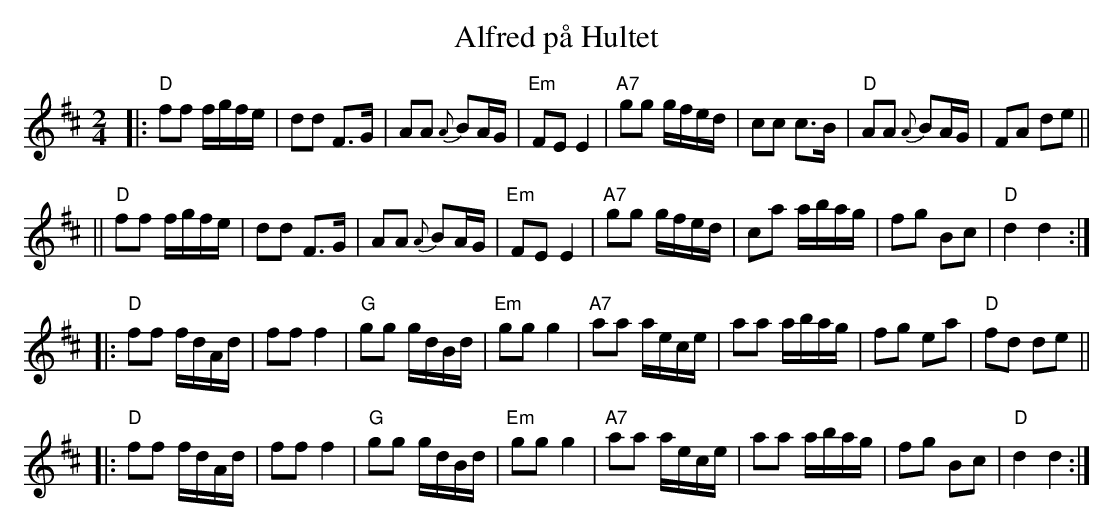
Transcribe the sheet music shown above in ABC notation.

X:1
T:Alfred p\aa Hultet
M:2/4
L:1/16
K:D
|: "D"f2f2 fgfe | d2d2 F3G | A2A2 {A}B2AG | "Em"F2E2 E4 \
|  "A7"g2g2 gfed | c2c2 c3B | "D"A2A2 {A}B2AG | F2A2 d2e2 ||
|| "D"f2f2 fgfe | d2d2 F3G | A2A2 {A}B2AG | "Em"F2E2 E4 \
|  "A7"g2g2 gfed | c2a2 abag | f2g2 B2c2 | "D"d4 d4 :|
|: "D"f2f2 fdAd | f2f2 f4 | "G"g2g2 gdBd | "Em"g2g2 g4 \
| "A7"a2a2 aece | a2a2 abag | f2g2 e2a2 | "D"f2d2 d2e2 ||
|: "D"f2f2 fdAd | f2f2 f4 | "G"g2g2 gdBd | "Em"g2g2 g4 \
| "A7"a2a2 aece | a2a2 abag | f2g2 B2c2 | "D"d4 d4 :|
